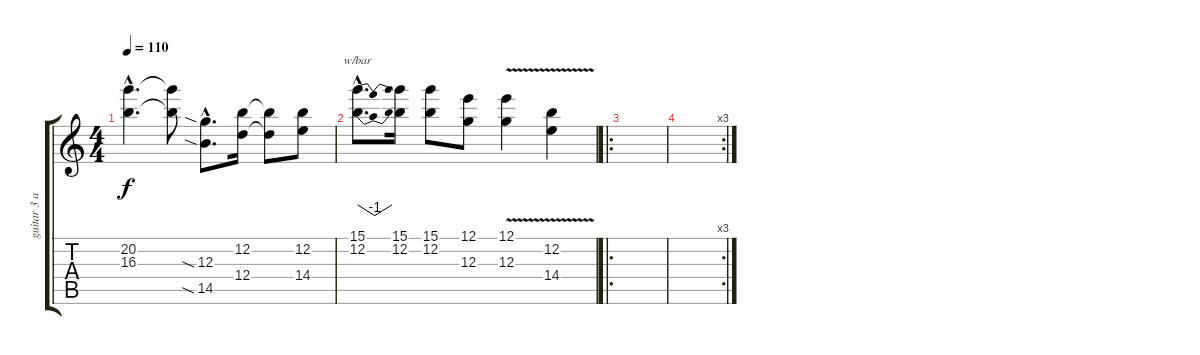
\track ("guitar 3 and 4" "guitar 3 a") {instrument overdrivenguitar}
\staff {score tabs}
\tuning (E4 B3 G3 D3 A2 E2) {hide}
\ts (4 4)
\tempo 110
\clef g2
\ks c
(20.2{hac} 16.3{hac}).4{d dy f} (20.2{t} 16.3{t}).8 (12.3{sia hac} 14.5{sia hac}).8{d} (12.2 12.4).16 (12.2{t} 12.4{t}).8 (12.2 14.4).8 |
(15.1{hac} 12.2{hac}).8{d tbe (dip default 0 0 30 -4 60 0)} (15.1 12.2).16 (15.1 12.2).8 (12.1 12.3).8 (12.1{v} 12.3{v}).4 (12.2{v} 14.4{v}).4 |
\ro
|
\rc 3
